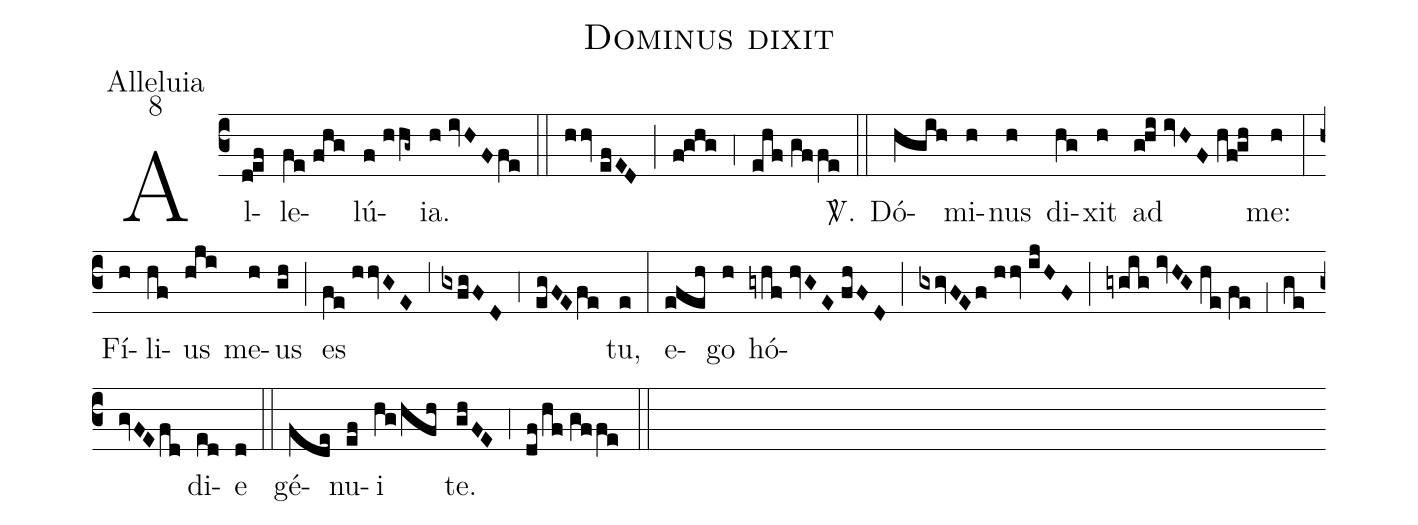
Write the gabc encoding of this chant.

name:Dominus dixit;
office-part:Alleluia;
mode:8;
%%
(c3) Al(d!ef)le(fe//fhg)lú(f//hhg~)ia.(h//ivHFfe) (::) (hhv//efED) (;) (f!ghg) (;4) (ehf//gffe) <sp>V/</sp>.(::) Dó(hgih)mi(h)nus(h) di(hg)xit(h) ad(g!hi//ivHF//hf!gh) me:(h) (:) Fí(h)li(hf)us(hji) me(h)us(gh) (;) es(fe//hhvGE) (;3) (gxfgFD) (;4) (egFE/fe) tu,(e) (:) e(efeh)go(h) hó(gyhf//hvGE//fhFD;gxgvFEf//hhv//ijHF;gygig//ivHG//he//fe;1ge//gvFE/fd)di(ed)e(d) (::) gé(fde)nu(ef)i(hg/hfh) te.(ghFE) (;4) (df/hf//gffe) (::)
